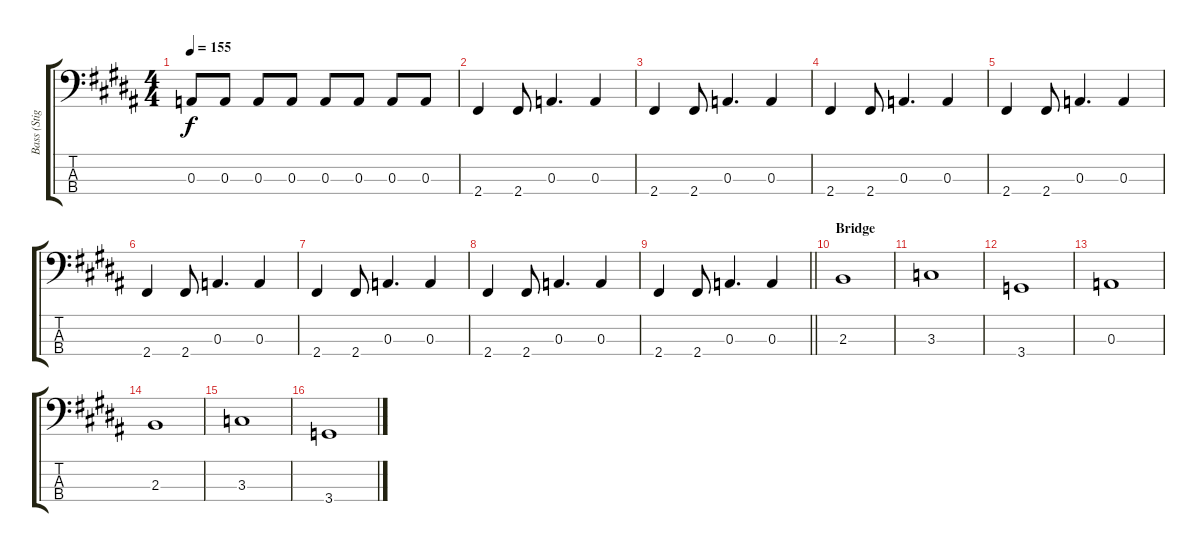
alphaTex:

\track ("Bass (Stig Pedersen)" "Bass (Stig") {instrument electricbasspick}
\staff {score tabs}
\tuning (G2 D2 A1 E1) {hide}
\ts (4 4)
\tempo 155
\clef f4
\ks b
0.3.8{dy f} 0.3.8 0.3.8 0.3.8 0.3.8 0.3.8 0.3.8 0.3.8 |
2.4.4 2.4.8 0.3.4{d} 0.3.4 |
2.4.4 2.4.8 0.3.4{d} 0.3.4 |
2.4.4 2.4.8 0.3.4{d} 0.3.4 |
2.4.4 2.4.8 0.3.4{d} 0.3.4 |
2.4.4 2.4.8 0.3.4{d} 0.3.4 |
2.4.4 2.4.8 0.3.4{d} 0.3.4 |
2.4.4 2.4.8 0.3.4{d} 0.3.4 |
\barLineRight lightlight
2.4.4 2.4.8 0.3.4{d} 0.3.4 |
\section ("" "Bridge")
2.3.1 |
3.3.1 |
3.4.1 |
0.3.1 |
2.3.1 |
3.3.1 |
3.4.1
